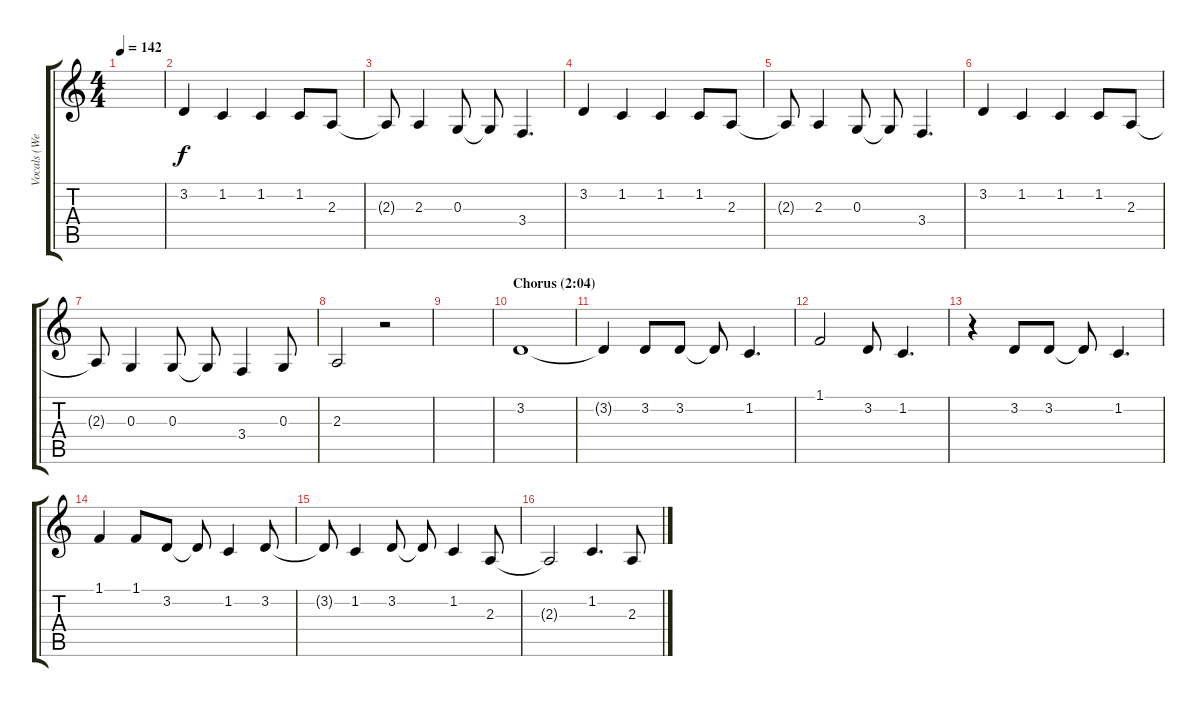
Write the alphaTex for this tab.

\track ("Vocals (Weiland)" "Vocals (We") {instrument clarinet}
\staff {score tabs}
\tuning (E4 B3 G3 D3 A2 E2) {hide}
\ts (4 4)
\tempo 142
\clef g2
\ks c
|
3.2.4 1.2.4 1.2.4 1.2.8 2.3.8 |
2.3{t}.8 2.3.4 0.3.8 0.3{t}.8 3.4.4{d} |
3.2.4 1.2.4 1.2.4 1.2.8 2.3.8 |
2.3{t}.8 2.3.4 0.3.8 0.3{t}.8 3.4.4{d} |
3.2.4 1.2.4 1.2.4 1.2.8 2.3.8 |
2.3{t}.8 0.3.4 0.3.8 0.3{t}.8 3.4.4 0.3.8 |
2.3.2 r.2 |
|
\section ("" "Chorus (2:04)")
3.2.1 |
3.2{t}.4 3.2.8 3.2.8 3.2{t}.8 1.2.4{d} |
1.1.2 3.2.8 1.2.4{d} |
r.4 3.2.8 3.2.8 3.2{t}.8 1.2.4{d} |
1.1.4 1.1.8 3.2.8 3.2{t}.8 1.2.4 3.2.8 |
3.2{t}.8 1.2.4 3.2.8 3.2{t}.8 1.2.4 2.3.8 |
2.3{t}.2 1.2.4{d} 2.3.8
